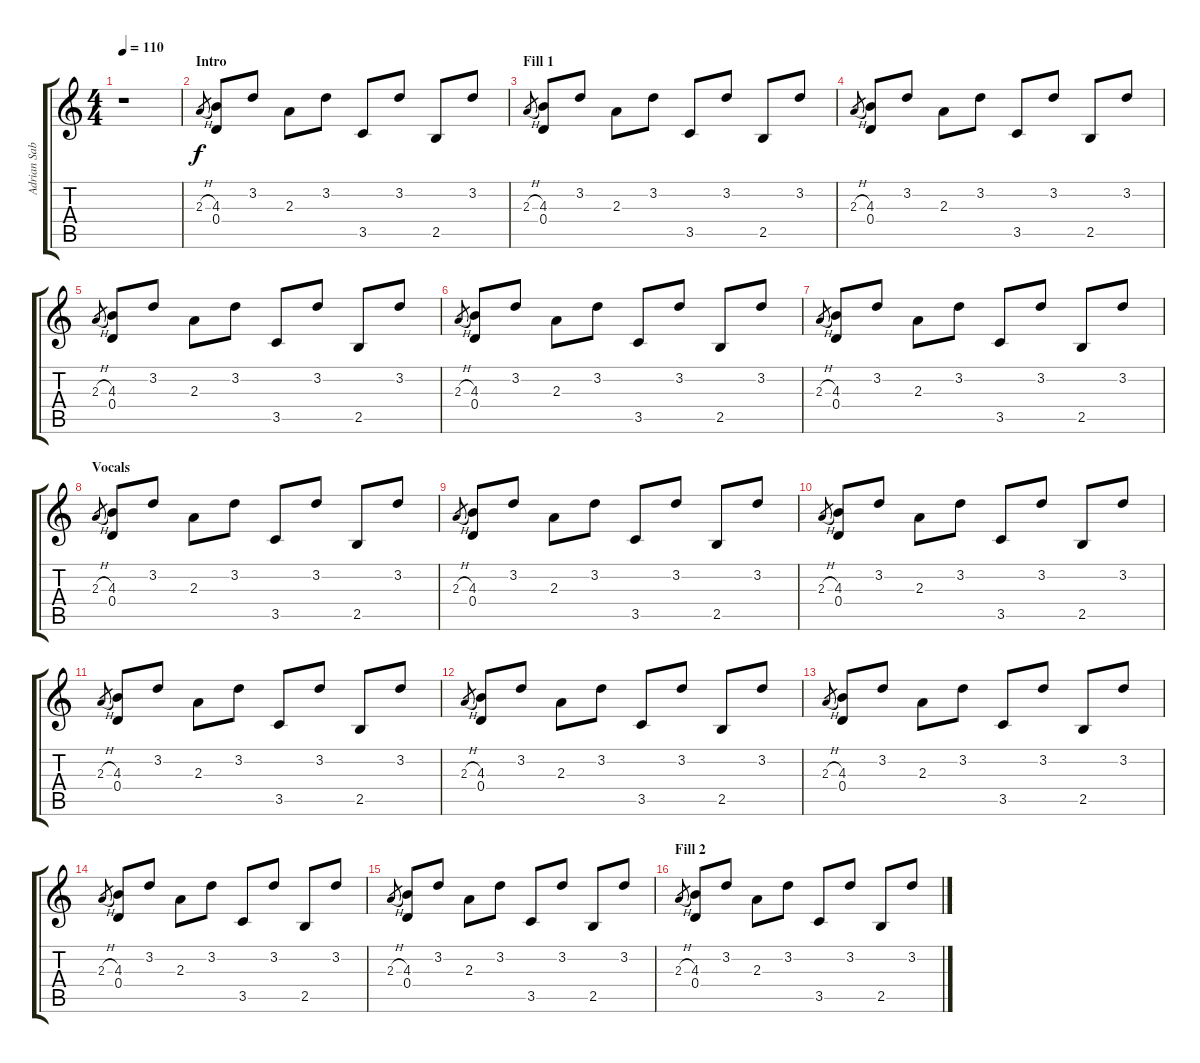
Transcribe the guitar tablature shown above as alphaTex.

\track ("Adrian Sabbath" "Adrian Sab") {instrument acousticguitarsteel}
\staff {score tabs}
\tuning (E4 B3 G3 D3 A2 E2) {hide}
\ts (4 4)
\tempo 110
\clef g2
\ks c
r.1{dy f instrument acousticguitarsteel} |
\section ("" "Intro")
2.3{h}.8{gr} (4.3 0.4).8 3.2.8 2.3.8 3.2.8 3.5.8 3.2.8 2.5.8 3.2.8 |
\section ("" "Fill 1")
2.3{h}.8{gr} (4.3 0.4).8 3.2.8 2.3.8 3.2.8 3.5.8 3.2.8 2.5.8 3.2.8 |
2.3{h}.8{gr} (4.3 0.4).8 3.2.8 2.3.8 3.2.8 3.5.8 3.2.8 2.5.8 3.2.8 |
2.3{h}.8{gr} (4.3 0.4).8 3.2.8 2.3.8 3.2.8 3.5.8 3.2.8 2.5.8 3.2.8 |
2.3{h}.8{gr} (4.3 0.4).8 3.2.8 2.3.8 3.2.8 3.5.8 3.2.8 2.5.8 3.2.8 |
2.3{h}.8{gr} (4.3 0.4).8 3.2.8 2.3.8 3.2.8 3.5.8 3.2.8 2.5.8 3.2.8 |
\section ("" "Vocals")
2.3{h}.8{gr} (4.3 0.4).8 3.2.8 2.3.8 3.2.8 3.5.8 3.2.8 2.5.8 3.2.8 |
2.3{h}.8{gr} (4.3 0.4).8 3.2.8 2.3.8 3.2.8 3.5.8 3.2.8 2.5.8 3.2.8 |
2.3{h}.8{gr} (4.3 0.4).8 3.2.8 2.3.8 3.2.8 3.5.8 3.2.8 2.5.8 3.2.8 |
2.3{h}.8{gr} (4.3 0.4).8 3.2.8 2.3.8 3.2.8 3.5.8 3.2.8 2.5.8 3.2.8 |
2.3{h}.8{gr} (4.3 0.4).8 3.2.8 2.3.8 3.2.8 3.5.8 3.2.8 2.5.8 3.2.8 |
2.3{h}.8{gr} (4.3 0.4).8 3.2.8 2.3.8 3.2.8 3.5.8 3.2.8 2.5.8 3.2.8 |
2.3{h}.8{gr} (4.3 0.4).8 3.2.8 2.3.8 3.2.8 3.5.8 3.2.8 2.5.8 3.2.8 |
2.3{h}.8{gr} (4.3 0.4).8 3.2.8 2.3.8 3.2.8 3.5.8 3.2.8 2.5.8 3.2.8 |
\section ("" "Fill 2")
2.3{h}.8{gr} (4.3 0.4).8 3.2.8 2.3.8 3.2.8 3.5.8 3.2.8 2.5.8 3.2.8
